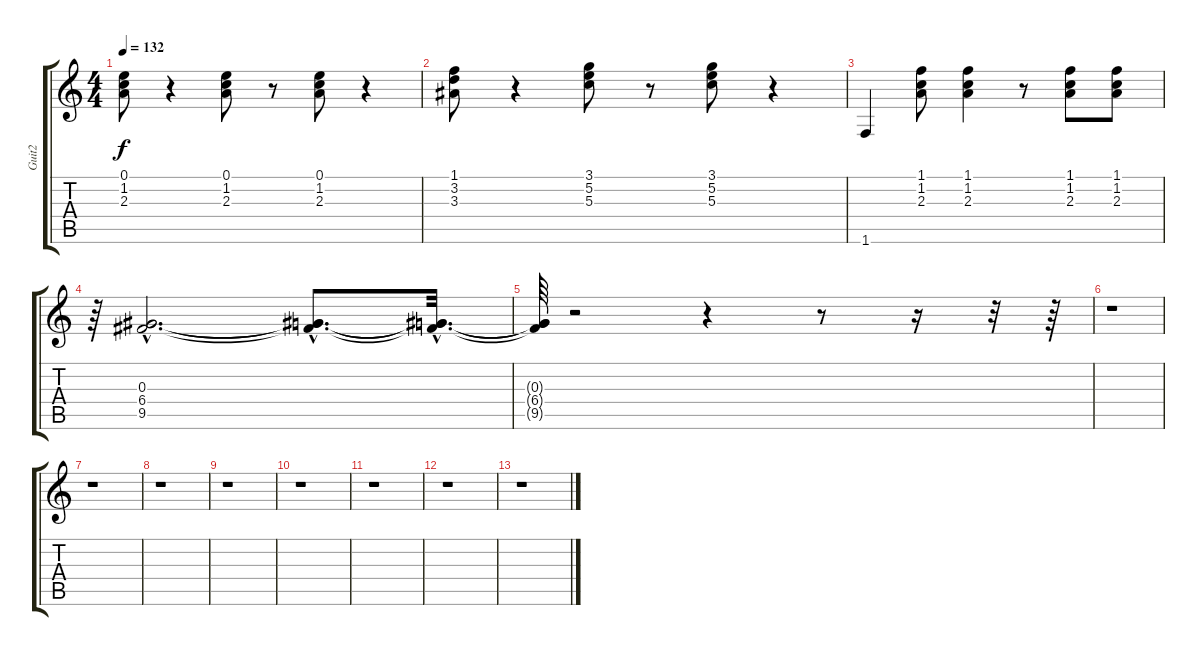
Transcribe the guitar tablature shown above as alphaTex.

\track ("Guit2" "Guit2") {instrument electricguitarclean}
\staff {score tabs}
\tuning (E4 B3 G3 D3 A2 E2) {hide}
\ts (4 4)
\tempo 132
\clef g2
\ks c
(0.1 1.2 2.3).8{dy f} r.4 (0.1 1.2 2.3).8 r.8 (0.1 1.2 2.3).8 r.4 |
(1.1 3.2 3.3).8 r.4 (3.1 5.2 5.3).8 r.8 (3.1 5.2 5.3).8 r.4 |
1.6.4 (1.1 1.2 2.3).8 (1.1 1.2 2.3).4 r.8 (1.1 1.2 2.3).8 (1.1 1.2 2.3).8 |
r.64 (0.3{hac} 6.4{hac} 9.5{hac}).2{d} (0.3{hac t} 6.4{hac t} 9.5{hac t}).8{d} (0.3{hac t} 6.4{hac t} 9.5{hac t}).32{d} |
(0.3{t} 6.4{t} 9.5{t}).64 r.2 r.4 r.8 r.16 r.32 r.64 |
r.1 |
r.1 |
r.1 |
r.1 |
r.1 |
r.1 |
r.1 |
r.1
